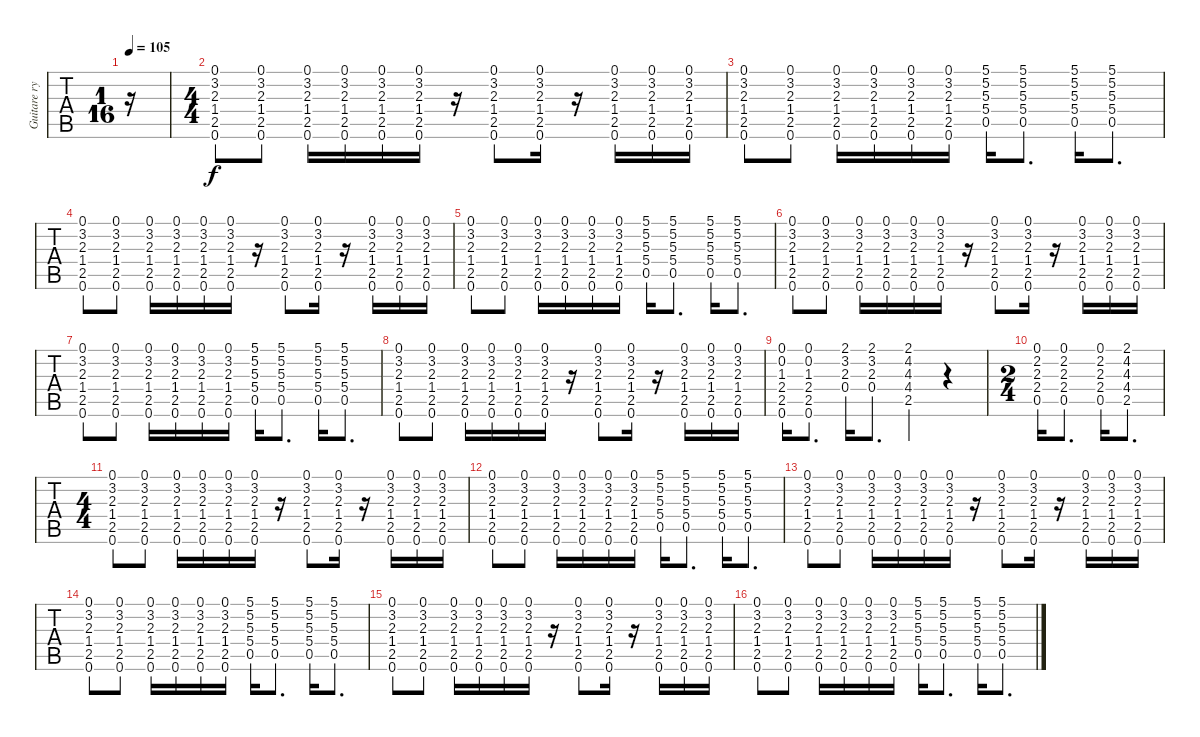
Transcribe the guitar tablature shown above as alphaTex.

\track ("Guitare rythmique" "Guitare ry") {instrument electricguitarclean}
\staff {tabs}
\tuning (E4 B3 G3 D3 A2 E2) {hide}
\ts (1 16)
\tempo 105
\clef g2
\ks c
r.16{dy f instrument electricguitarclean} |
\ts (4 4)
(0.1 3.2 2.3 1.4 2.5 0.6).8 (0.1 3.2 2.3 1.4 2.5 0.6).8 (0.1 3.2 2.3 1.4 2.5 0.6).16 (0.1 3.2 2.3 1.4 2.5 0.6).16 (0.1 3.2 2.3 1.4 2.5 0.6).16 (0.1 3.2 2.3 1.4 2.5 0.6).16 r.16 (0.1 3.2 2.3 1.4 2.5 0.6).8 (0.1 3.2 2.3 1.4 2.5 0.6).16 r.16 (0.1 3.2 2.3 1.4 2.5 0.6).16 (0.1 3.2 2.3 1.4 2.5 0.6).16 (0.1 3.2 2.3 1.4 2.5 0.6).16 |
(0.1 3.2 2.3 1.4 2.5 0.6).8 (0.1 3.2 2.3 1.4 2.5 0.6).8 (0.1 3.2 2.3 1.4 2.5 0.6).16 (0.1 3.2 2.3 1.4 2.5 0.6).16 (0.1 3.2 2.3 1.4 2.5 0.6).16 (0.1 3.2 2.3 1.4 2.5 0.6).16 (5.1 5.2 5.3 5.4 0.5).16 (5.1 5.2 5.3 5.4 0.5).8{d} (5.1 5.2 5.3 5.4 0.5).16 (5.1 5.2 5.3 5.4 0.5).8{d} |
(0.1 3.2 2.3 1.4 2.5 0.6).8 (0.1 3.2 2.3 1.4 2.5 0.6).8 (0.1 3.2 2.3 1.4 2.5 0.6).16 (0.1 3.2 2.3 1.4 2.5 0.6).16 (0.1 3.2 2.3 1.4 2.5 0.6).16 (0.1 3.2 2.3 1.4 2.5 0.6).16 r.16 (0.1 3.2 2.3 1.4 2.5 0.6).8 (0.1 3.2 2.3 1.4 2.5 0.6).16 r.16 (0.1 3.2 2.3 1.4 2.5 0.6).16 (0.1 3.2 2.3 1.4 2.5 0.6).16 (0.1 3.2 2.3 1.4 2.5 0.6).16 |
(0.1 3.2 2.3 1.4 2.5 0.6).8 (0.1 3.2 2.3 1.4 2.5 0.6).8 (0.1 3.2 2.3 1.4 2.5 0.6).16 (0.1 3.2 2.3 1.4 2.5 0.6).16 (0.1 3.2 2.3 1.4 2.5 0.6).16 (0.1 3.2 2.3 1.4 2.5 0.6).16 (5.1 5.2 5.3 5.4 0.5).16 (5.1 5.2 5.3 5.4 0.5).8{d} (5.1 5.2 5.3 5.4 0.5).16 (5.1 5.2 5.3 5.4 0.5).8{d} |
(0.1 3.2 2.3 1.4 2.5 0.6).8 (0.1 3.2 2.3 1.4 2.5 0.6).8 (0.1 3.2 2.3 1.4 2.5 0.6).16 (0.1 3.2 2.3 1.4 2.5 0.6).16 (0.1 3.2 2.3 1.4 2.5 0.6).16 (0.1 3.2 2.3 1.4 2.5 0.6).16 r.16 (0.1 3.2 2.3 1.4 2.5 0.6).8 (0.1 3.2 2.3 1.4 2.5 0.6).16 r.16 (0.1 3.2 2.3 1.4 2.5 0.6).16 (0.1 3.2 2.3 1.4 2.5 0.6).16 (0.1 3.2 2.3 1.4 2.5 0.6).16 |
(0.1 3.2 2.3 1.4 2.5 0.6).8 (0.1 3.2 2.3 1.4 2.5 0.6).8 (0.1 3.2 2.3 1.4 2.5 0.6).16 (0.1 3.2 2.3 1.4 2.5 0.6).16 (0.1 3.2 2.3 1.4 2.5 0.6).16 (0.1 3.2 2.3 1.4 2.5 0.6).16 (5.1 5.2 5.3 5.4 0.5).16 (5.1 5.2 5.3 5.4 0.5).8{d} (5.1 5.2 5.3 5.4 0.5).16 (5.1 5.2 5.3 5.4 0.5).8{d} |
(0.1 3.2 2.3 1.4 2.5 0.6).8 (0.1 3.2 2.3 1.4 2.5 0.6).8 (0.1 3.2 2.3 1.4 2.5 0.6).16 (0.1 3.2 2.3 1.4 2.5 0.6).16 (0.1 3.2 2.3 1.4 2.5 0.6).16 (0.1 3.2 2.3 1.4 2.5 0.6).16 r.16 (0.1 3.2 2.3 1.4 2.5 0.6).8 (0.1 3.2 2.3 1.4 2.5 0.6).16 r.16 (0.1 3.2 2.3 1.4 2.5 0.6).16 (0.1 3.2 2.3 1.4 2.5 0.6).16 (0.1 3.2 2.3 1.4 2.5 0.6).16 |
(0.1 0.2 1.3 2.4 2.5 0.6).16 (0.1 0.2 1.3 2.4 2.5 0.6).8{d} (2.1 3.2 2.3 0.4).16 (2.1 3.2 2.3 0.4).8{d} (2.1 4.2 4.3 4.4 2.5).4 r.4 |
\ts (2 4)
(0.1 2.2 2.3 2.4 0.5).16 (0.1 2.2 2.3 2.4 0.5).8{d} (0.1 2.2 2.3 2.4 0.5).16 (2.1 4.2 4.3 4.4 2.5).8{d} |
\ts (4 4)
(0.1 3.2 2.3 1.4 2.5 0.6).8 (0.1 3.2 2.3 1.4 2.5 0.6).8 (0.1 3.2 2.3 1.4 2.5 0.6).16 (0.1 3.2 2.3 1.4 2.5 0.6).16 (0.1 3.2 2.3 1.4 2.5 0.6).16 (0.1 3.2 2.3 1.4 2.5 0.6).16 r.16 (0.1 3.2 2.3 1.4 2.5 0.6).8 (0.1 3.2 2.3 1.4 2.5 0.6).16 r.16 (0.1 3.2 2.3 1.4 2.5 0.6).16 (0.1 3.2 2.3 1.4 2.5 0.6).16 (0.1 3.2 2.3 1.4 2.5 0.6).16 |
(0.1 3.2 2.3 1.4 2.5 0.6).8 (0.1 3.2 2.3 1.4 2.5 0.6).8 (0.1 3.2 2.3 1.4 2.5 0.6).16 (0.1 3.2 2.3 1.4 2.5 0.6).16 (0.1 3.2 2.3 1.4 2.5 0.6).16 (0.1 3.2 2.3 1.4 2.5 0.6).16 (5.1 5.2 5.3 5.4 0.5).16 (5.1 5.2 5.3 5.4 0.5).8{d} (5.1 5.2 5.3 5.4 0.5).16 (5.1 5.2 5.3 5.4 0.5).8{d} |
(0.1 3.2 2.3 1.4 2.5 0.6).8 (0.1 3.2 2.3 1.4 2.5 0.6).8 (0.1 3.2 2.3 1.4 2.5 0.6).16 (0.1 3.2 2.3 1.4 2.5 0.6).16 (0.1 3.2 2.3 1.4 2.5 0.6).16 (0.1 3.2 2.3 1.4 2.5 0.6).16 r.16 (0.1 3.2 2.3 1.4 2.5 0.6).8 (0.1 3.2 2.3 1.4 2.5 0.6).16 r.16 (0.1 3.2 2.3 1.4 2.5 0.6).16 (0.1 3.2 2.3 1.4 2.5 0.6).16 (0.1 3.2 2.3 1.4 2.5 0.6).16 |
(0.1 3.2 2.3 1.4 2.5 0.6).8 (0.1 3.2 2.3 1.4 2.5 0.6).8 (0.1 3.2 2.3 1.4 2.5 0.6).16 (0.1 3.2 2.3 1.4 2.5 0.6).16 (0.1 3.2 2.3 1.4 2.5 0.6).16 (0.1 3.2 2.3 1.4 2.5 0.6).16 (5.1 5.2 5.3 5.4 0.5).16 (5.1 5.2 5.3 5.4 0.5).8{d} (5.1 5.2 5.3 5.4 0.5).16 (5.1 5.2 5.3 5.4 0.5).8{d} |
(0.1 3.2 2.3 1.4 2.5 0.6).8 (0.1 3.2 2.3 1.4 2.5 0.6).8 (0.1 3.2 2.3 1.4 2.5 0.6).16 (0.1 3.2 2.3 1.4 2.5 0.6).16 (0.1 3.2 2.3 1.4 2.5 0.6).16 (0.1 3.2 2.3 1.4 2.5 0.6).16 r.16 (0.1 3.2 2.3 1.4 2.5 0.6).8 (0.1 3.2 2.3 1.4 2.5 0.6).16 r.16 (0.1 3.2 2.3 1.4 2.5 0.6).16 (0.1 3.2 2.3 1.4 2.5 0.6).16 (0.1 3.2 2.3 1.4 2.5 0.6).16 |
(0.1 3.2 2.3 1.4 2.5 0.6).8 (0.1 3.2 2.3 1.4 2.5 0.6).8 (0.1 3.2 2.3 1.4 2.5 0.6).16 (0.1 3.2 2.3 1.4 2.5 0.6).16 (0.1 3.2 2.3 1.4 2.5 0.6).16 (0.1 3.2 2.3 1.4 2.5 0.6).16 (5.1 5.2 5.3 5.4 0.5).16 (5.1 5.2 5.3 5.4 0.5).8{d} (5.1 5.2 5.3 5.4 0.5).16 (5.1 5.2 5.3 5.4 0.5).8{d}
